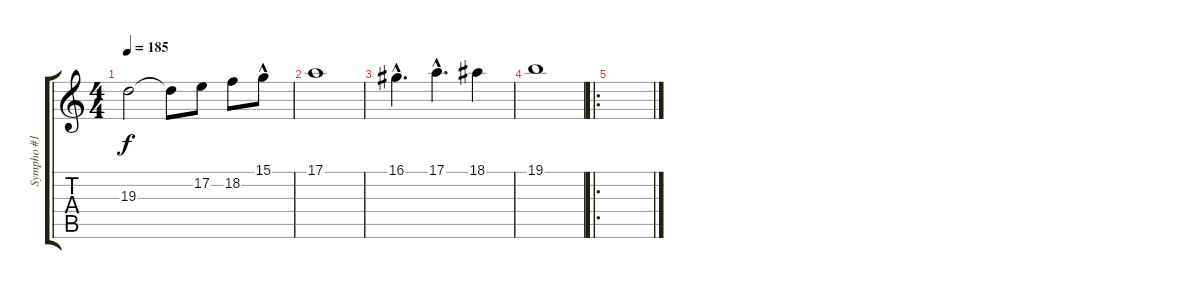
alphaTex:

\track ("Sympho #1" "Sympho #1") {instrument pizzicatostrings}
\staff {score tabs}
\tuning (E4 B3 G3 D3 A2 E2) {hide}
\ts (4 4)
\tempo 185
\clef g2
\ks c
19.3.2{dy f} 19.3{t}.8 17.2.8 18.2.8 15.1{hac}.8 |
17.1.1 |
16.1{hac}.4{d} 17.1{hac}.4{d} 18.1.4 |
19.1.1 |
\ro
